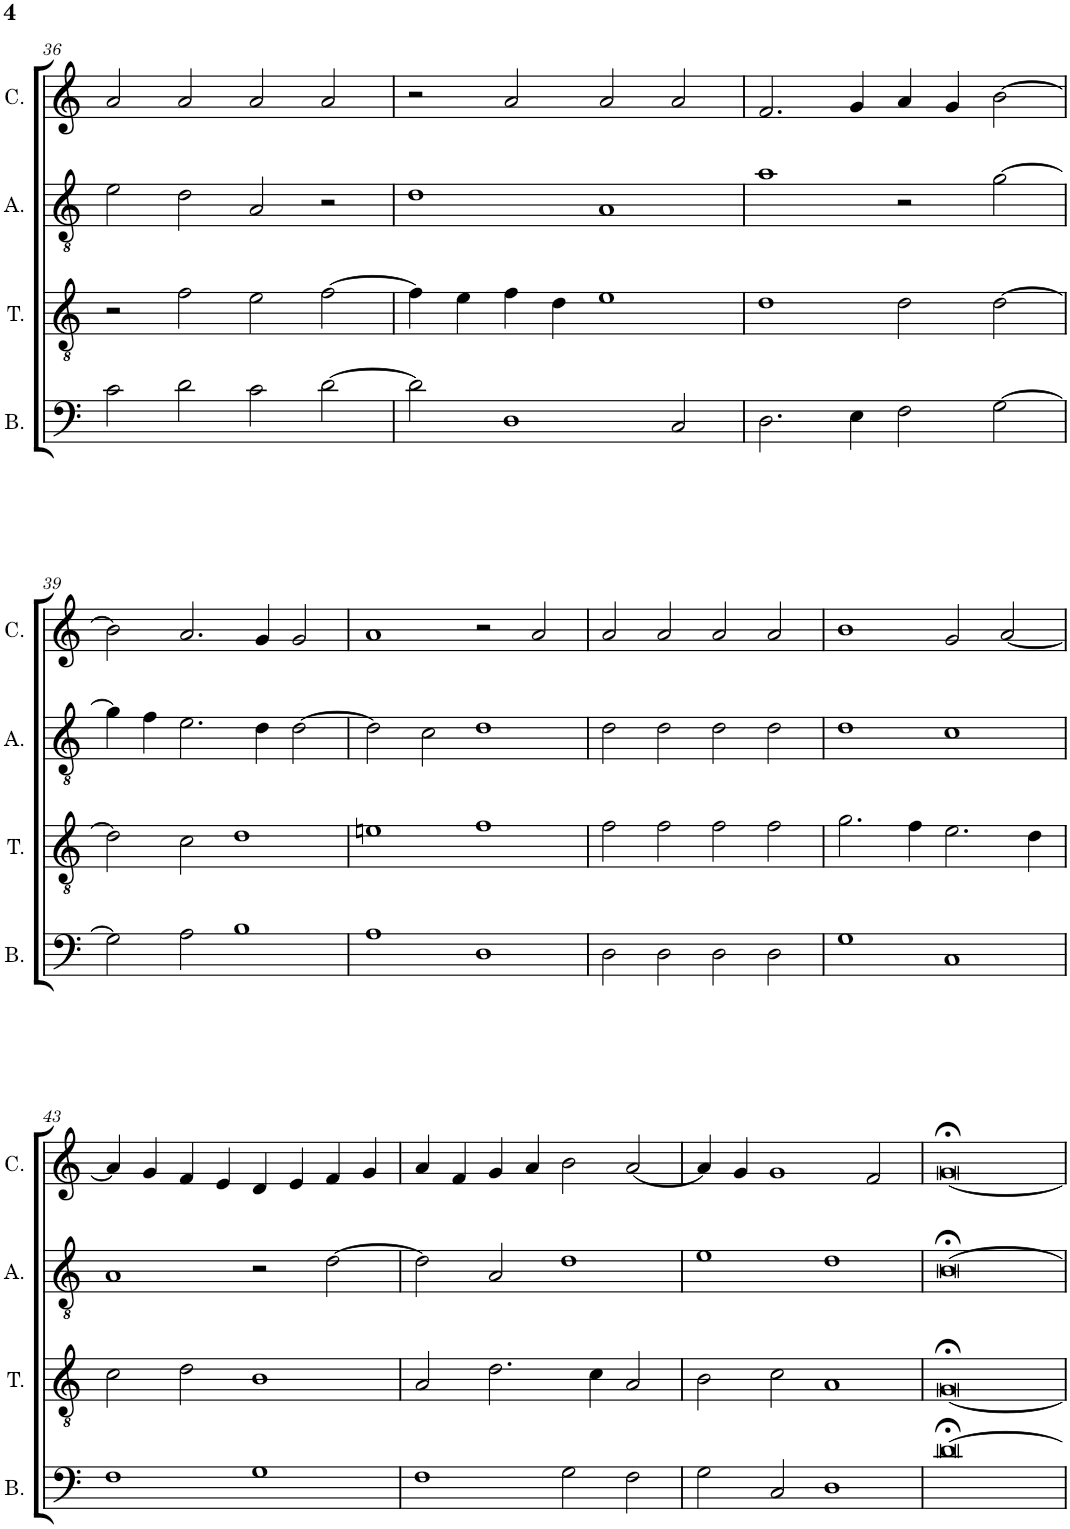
**kern	**kern	**kern	**kern
*part4	*part3	*part2	*part1
*staff4	*staff3	*staff2	*staff1
*I"Bassus	*I"Tenor	*I"Altus	*I"Cantus
*I'B.	*I'T.	*I'A.	*I'C.
!!LO:PB:g=z
*clefF4	*clefGv2	*clefGv2	*clefG2
*k[]	*k[]	*k[]	*k[]
*M2/1	*M2/1	*M2/1	*M2/1
=36	=36	=36	=36
2c\	2r	2e\	2a/
2d\	2f\	2d\	2a/
2c\	2e\	2A/	2a/
[2d\	[2f\	2r	2a/
=37	=37	=37	=37
2d\]	4f\]	1d	2r
.	4e\	.	.
1D	4f\	.	2a/
.	4d\	.	.
.	1e	1A	2a/
2C/	.	.	2a/
=38	=38	=38	=38
2.D\	1d	1a	2.f/
4E\	.	.	4g/
2F\	2d\	2r	4a/
.	.	.	4g/
[2G\	[2d\	[2g\	[2b\
!!LO:LB:g=z
=39	=39	=39	=39
2G\]	2d\]	4g\]	2b\]
.	.	4f\	.
2A\	2c\	2.e\	2.a/
1B	1d	.	.
.	.	4d\	4g/
.	.	[2d\	2g/
=40	=40	=40	=40
1A	1en	2d\]	1a
.	.	2c\	.
1D	1f	1d	2r
.	.	.	2a/
=41	=41	=41	=41
2D\	2f\	2d\	2a/
2D\	2f\	2d\	2a/
2D\	2f\	2d\	2a/
2D\	2f\	2d\	2a/
=42	=42	=42	=42
1G	2.g\	1d	1b
.	4f\	.	.
1C	2.e\	1c	2g/
.	.	.	[2a/
.	4d\	.	.
!!LO:LB:g=z
=43	=43	=43	=43
1F	2c\	1A	4a/]
.	.	.	4g/
.	2d\	.	4f/
.	.	.	4e/
1G	1B	2r	4d/
.	.	.	4e/
.	.	[2d\	4f/
.	.	.	4g/
=44	=44	=44	=44
1F	2A/	2d\]	4a/
.	.	.	4f/
.	2.d\	2A/	4g/
.	.	.	4a/
2G\	.	1d	2b\
.	4c\	.	.
2F\	2A/	.	[2a/
=45	=45	=45	=45
2G\	2B\	1e	4a/]
.	.	.	4g/
2C/	2c\	.	1g
1D	1A	1d	.
.	.	.	2f/
=46	=46	=46	=46
[0d;<	[0G;<	[0B;<	[0g;<
=	=	=	=
*-	*-	*-	*-
